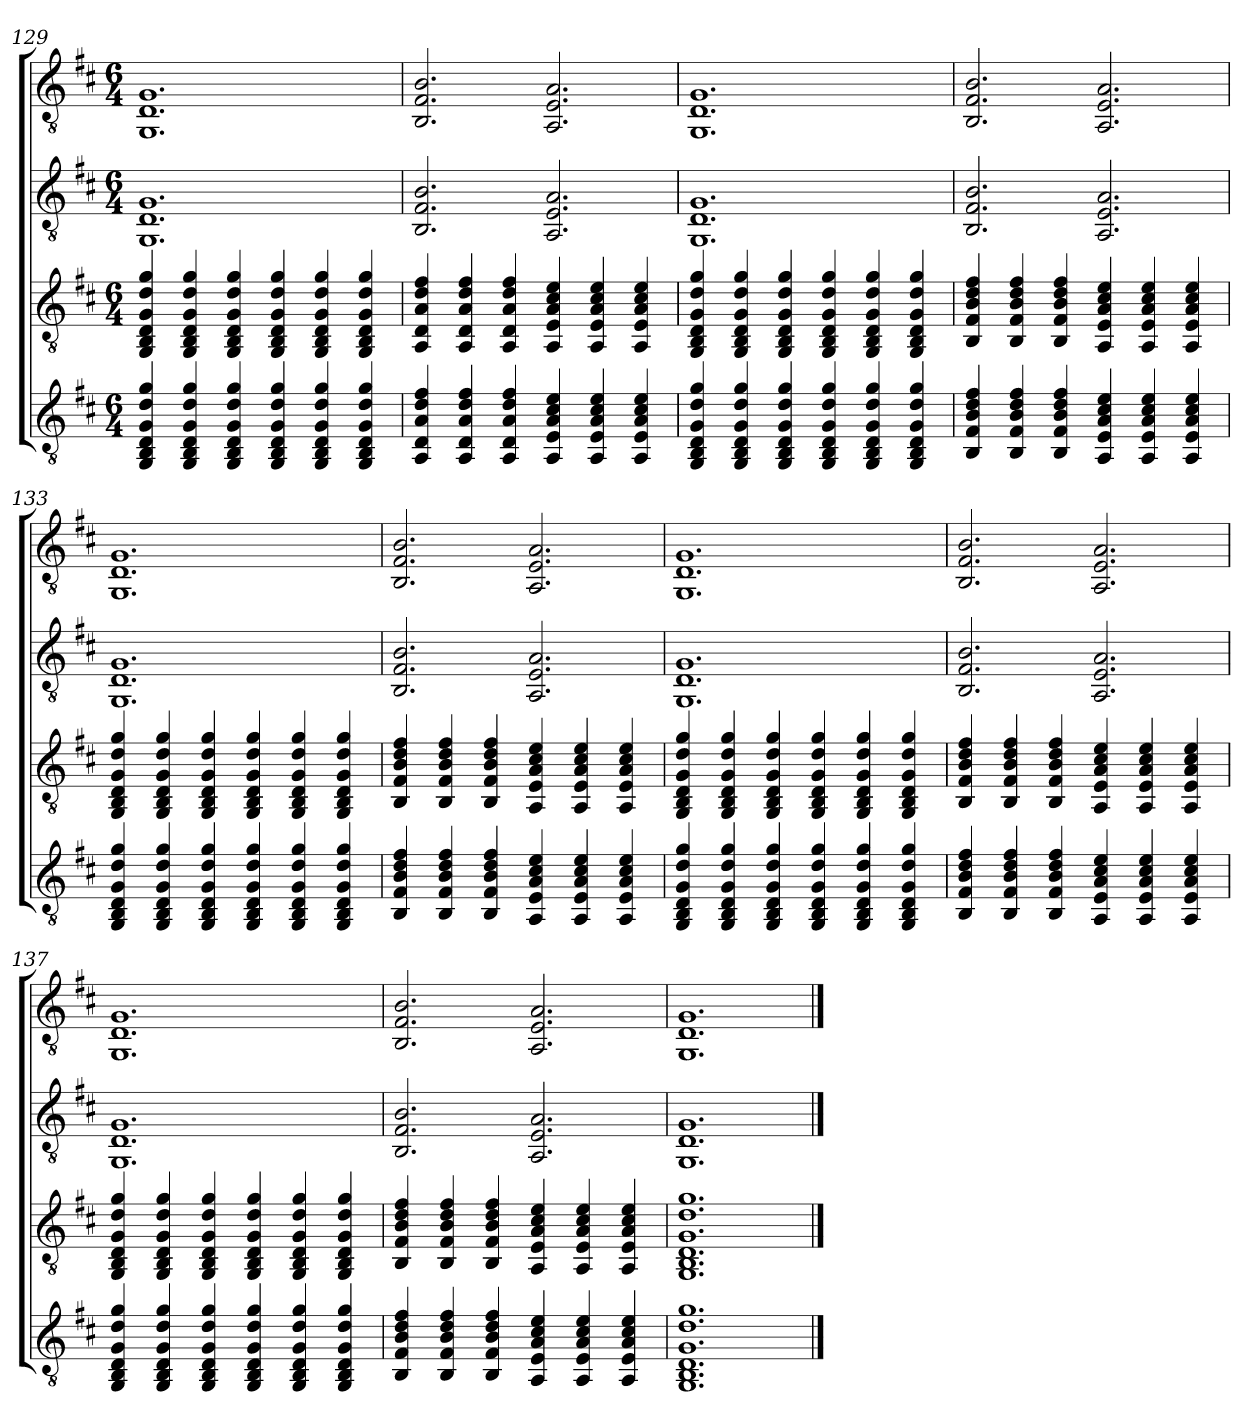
**kern	**kern	**kern	**kern
*part4	*part3	*part2	*part1
*staff4	*staff3	*staff2	*staff1
*clefGv2	*clefGv2	*clefGv2	*clefGv2
*k[f#c#]	*k[f#c#]	*k[f#c#]	*k[f#c#]
*M6/4	*M6/4	*M6/4	*M6/4
=129	=129	=129	=129
4GG/ 4BB/ 4D/ 4G/ 4d/ 4g/	4GG/ 4BB/ 4D/ 4G/ 4d/ 4g/	1.GG 1.D 1.G	1.GG 1.D 1.G
4GG/ 4BB/ 4D/ 4G/ 4d/ 4g/	4GG/ 4BB/ 4D/ 4G/ 4d/ 4g/	.	.
4GG/ 4BB/ 4D/ 4G/ 4d/ 4g/	4GG/ 4BB/ 4D/ 4G/ 4d/ 4g/	.	.
4GG/ 4BB/ 4D/ 4G/ 4d/ 4g/	4GG/ 4BB/ 4D/ 4G/ 4d/ 4g/	.	.
4GG/ 4BB/ 4D/ 4G/ 4d/ 4g/	4GG/ 4BB/ 4D/ 4G/ 4d/ 4g/	.	.
4GG/ 4BB/ 4D/ 4G/ 4d/ 4g/	4GG/ 4BB/ 4D/ 4G/ 4d/ 4g/	.	.
=130	=130	=130	=130
4AA/ 4D/ 4A/ 4d/ 4f#/	4AA/ 4D/ 4A/ 4d/ 4f#/	2.BB/ 2.F#/ 2.B/	2.BB/ 2.F#/ 2.B/
4AA/ 4D/ 4A/ 4d/ 4f#/	4AA/ 4D/ 4A/ 4d/ 4f#/	.	.
4AA/ 4D/ 4A/ 4d/ 4f#/	4AA/ 4D/ 4A/ 4d/ 4f#/	.	.
4AA/ 4E/ 4A/ 4c#/ 4e/	4AA/ 4E/ 4A/ 4c#/ 4e/	2.AA/ 2.E/ 2.A/	2.AA/ 2.E/ 2.A/
4AA/ 4E/ 4A/ 4c#/ 4e/	4AA/ 4E/ 4A/ 4c#/ 4e/	.	.
4AA/ 4E/ 4A/ 4c#/ 4e/	4AA/ 4E/ 4A/ 4c#/ 4e/	.	.
=131	=131	=131	=131
4GG/ 4BB/ 4D/ 4G/ 4d/ 4g/	4GG/ 4BB/ 4D/ 4G/ 4d/ 4g/	1.GG 1.D 1.G	1.GG 1.D 1.G
4GG/ 4BB/ 4D/ 4G/ 4d/ 4g/	4GG/ 4BB/ 4D/ 4G/ 4d/ 4g/	.	.
4GG/ 4BB/ 4D/ 4G/ 4d/ 4g/	4GG/ 4BB/ 4D/ 4G/ 4d/ 4g/	.	.
4GG/ 4BB/ 4D/ 4G/ 4d/ 4g/	4GG/ 4BB/ 4D/ 4G/ 4d/ 4g/	.	.
4GG/ 4BB/ 4D/ 4G/ 4d/ 4g/	4GG/ 4BB/ 4D/ 4G/ 4d/ 4g/	.	.
4GG/ 4BB/ 4D/ 4G/ 4d/ 4g/	4GG/ 4BB/ 4D/ 4G/ 4d/ 4g/	.	.
!!LO:LB:g=z
=132	=132	=132	=132
4BB/ 4F#/ 4B/ 4d/ 4f#/	4BB/ 4F#/ 4B/ 4d/ 4f#/	2.BB/ 2.F#/ 2.B/	2.BB/ 2.F#/ 2.B/
4BB/ 4F#/ 4B/ 4d/ 4f#/	4BB/ 4F#/ 4B/ 4d/ 4f#/	.	.
4BB/ 4F#/ 4B/ 4d/ 4f#/	4BB/ 4F#/ 4B/ 4d/ 4f#/	.	.
4AA/ 4E/ 4A/ 4c#/ 4e/	4AA/ 4E/ 4A/ 4c#/ 4e/	2.AA/ 2.E/ 2.A/	2.AA/ 2.E/ 2.A/
4AA/ 4E/ 4A/ 4c#/ 4e/	4AA/ 4E/ 4A/ 4c#/ 4e/	.	.
4AA/ 4E/ 4A/ 4c#/ 4e/	4AA/ 4E/ 4A/ 4c#/ 4e/	.	.
=133	=133	=133	=133
4GG/ 4BB/ 4D/ 4G/ 4d/ 4g/	4GG/ 4BB/ 4D/ 4G/ 4d/ 4g/	1.GG 1.D 1.G	1.GG 1.D 1.G
4GG/ 4BB/ 4D/ 4G/ 4d/ 4g/	4GG/ 4BB/ 4D/ 4G/ 4d/ 4g/	.	.
4GG/ 4BB/ 4D/ 4G/ 4d/ 4g/	4GG/ 4BB/ 4D/ 4G/ 4d/ 4g/	.	.
4GG/ 4BB/ 4D/ 4G/ 4d/ 4g/	4GG/ 4BB/ 4D/ 4G/ 4d/ 4g/	.	.
4GG/ 4BB/ 4D/ 4G/ 4d/ 4g/	4GG/ 4BB/ 4D/ 4G/ 4d/ 4g/	.	.
4GG/ 4BB/ 4D/ 4G/ 4d/ 4g/	4GG/ 4BB/ 4D/ 4G/ 4d/ 4g/	.	.
=134	=134	=134	=134
4BB/ 4F#/ 4B/ 4d/ 4f#/	4BB/ 4F#/ 4B/ 4d/ 4f#/	2.BB/ 2.F#/ 2.B/	2.BB/ 2.F#/ 2.B/
4BB/ 4F#/ 4B/ 4d/ 4f#/	4BB/ 4F#/ 4B/ 4d/ 4f#/	.	.
4BB/ 4F#/ 4B/ 4d/ 4f#/	4BB/ 4F#/ 4B/ 4d/ 4f#/	.	.
4AA/ 4E/ 4A/ 4c#/ 4e/	4AA/ 4E/ 4A/ 4c#/ 4e/	2.AA/ 2.E/ 2.A/	2.AA/ 2.E/ 2.A/
4AA/ 4E/ 4A/ 4c#/ 4e/	4AA/ 4E/ 4A/ 4c#/ 4e/	.	.
4AA/ 4E/ 4A/ 4c#/ 4e/	4AA/ 4E/ 4A/ 4c#/ 4e/	.	.
=135	=135	=135	=135
4GG/ 4BB/ 4D/ 4G/ 4d/ 4g/	4GG/ 4BB/ 4D/ 4G/ 4d/ 4g/	1.GG 1.D 1.G	1.GG 1.D 1.G
4GG/ 4BB/ 4D/ 4G/ 4d/ 4g/	4GG/ 4BB/ 4D/ 4G/ 4d/ 4g/	.	.
4GG/ 4BB/ 4D/ 4G/ 4d/ 4g/	4GG/ 4BB/ 4D/ 4G/ 4d/ 4g/	.	.
4GG/ 4BB/ 4D/ 4G/ 4d/ 4g/	4GG/ 4BB/ 4D/ 4G/ 4d/ 4g/	.	.
4GG/ 4BB/ 4D/ 4G/ 4d/ 4g/	4GG/ 4BB/ 4D/ 4G/ 4d/ 4g/	.	.
4GG/ 4BB/ 4D/ 4G/ 4d/ 4g/	4GG/ 4BB/ 4D/ 4G/ 4d/ 4g/	.	.
!!LO:LB:g=z
=136	=136	=136	=136
4BB/ 4F#/ 4B/ 4d/ 4f#/	4BB/ 4F#/ 4B/ 4d/ 4f#/	2.BB/ 2.F#/ 2.B/	2.BB/ 2.F#/ 2.B/
4BB/ 4F#/ 4B/ 4d/ 4f#/	4BB/ 4F#/ 4B/ 4d/ 4f#/	.	.
4BB/ 4F#/ 4B/ 4d/ 4f#/	4BB/ 4F#/ 4B/ 4d/ 4f#/	.	.
4AA/ 4E/ 4A/ 4c#/ 4e/	4AA/ 4E/ 4A/ 4c#/ 4e/	2.AA/ 2.E/ 2.A/	2.AA/ 2.E/ 2.A/
4AA/ 4E/ 4A/ 4c#/ 4e/	4AA/ 4E/ 4A/ 4c#/ 4e/	.	.
4AA/ 4E/ 4A/ 4c#/ 4e/	4AA/ 4E/ 4A/ 4c#/ 4e/	.	.
=137	=137	=137	=137
4GG/ 4BB/ 4D/ 4G/ 4d/ 4g/	4GG/ 4BB/ 4D/ 4G/ 4d/ 4g/	1.GG 1.D 1.G	1.GG 1.D 1.G
4GG/ 4BB/ 4D/ 4G/ 4d/ 4g/	4GG/ 4BB/ 4D/ 4G/ 4d/ 4g/	.	.
4GG/ 4BB/ 4D/ 4G/ 4d/ 4g/	4GG/ 4BB/ 4D/ 4G/ 4d/ 4g/	.	.
4GG/ 4BB/ 4D/ 4G/ 4d/ 4g/	4GG/ 4BB/ 4D/ 4G/ 4d/ 4g/	.	.
4GG/ 4BB/ 4D/ 4G/ 4d/ 4g/	4GG/ 4BB/ 4D/ 4G/ 4d/ 4g/	.	.
4GG/ 4BB/ 4D/ 4G/ 4d/ 4g/	4GG/ 4BB/ 4D/ 4G/ 4d/ 4g/	.	.
=138	=138	=138	=138
4BB/ 4F#/ 4B/ 4d/ 4f#/	4BB/ 4F#/ 4B/ 4d/ 4f#/	2.BB/ 2.F#/ 2.B/	2.BB/ 2.F#/ 2.B/
4BB/ 4F#/ 4B/ 4d/ 4f#/	4BB/ 4F#/ 4B/ 4d/ 4f#/	.	.
4BB/ 4F#/ 4B/ 4d/ 4f#/	4BB/ 4F#/ 4B/ 4d/ 4f#/	.	.
4AA/ 4E/ 4A/ 4c#/ 4e/	4AA/ 4E/ 4A/ 4c#/ 4e/	2.AA/ 2.E/ 2.A/	2.AA/ 2.E/ 2.A/
4AA/ 4E/ 4A/ 4c#/ 4e/	4AA/ 4E/ 4A/ 4c#/ 4e/	.	.
4AA/ 4E/ 4A/ 4c#/ 4e/	4AA/ 4E/ 4A/ 4c#/ 4e/	.	.
=139	=139	=139	=139
1.GG 1.BB 1.D 1.G 1.d 1.g	1.GG 1.BB 1.D 1.G 1.d 1.g	1.GG 1.D 1.G	1.GG 1.D 1.G
==	==	==	==
*-	*-	*-	*-
